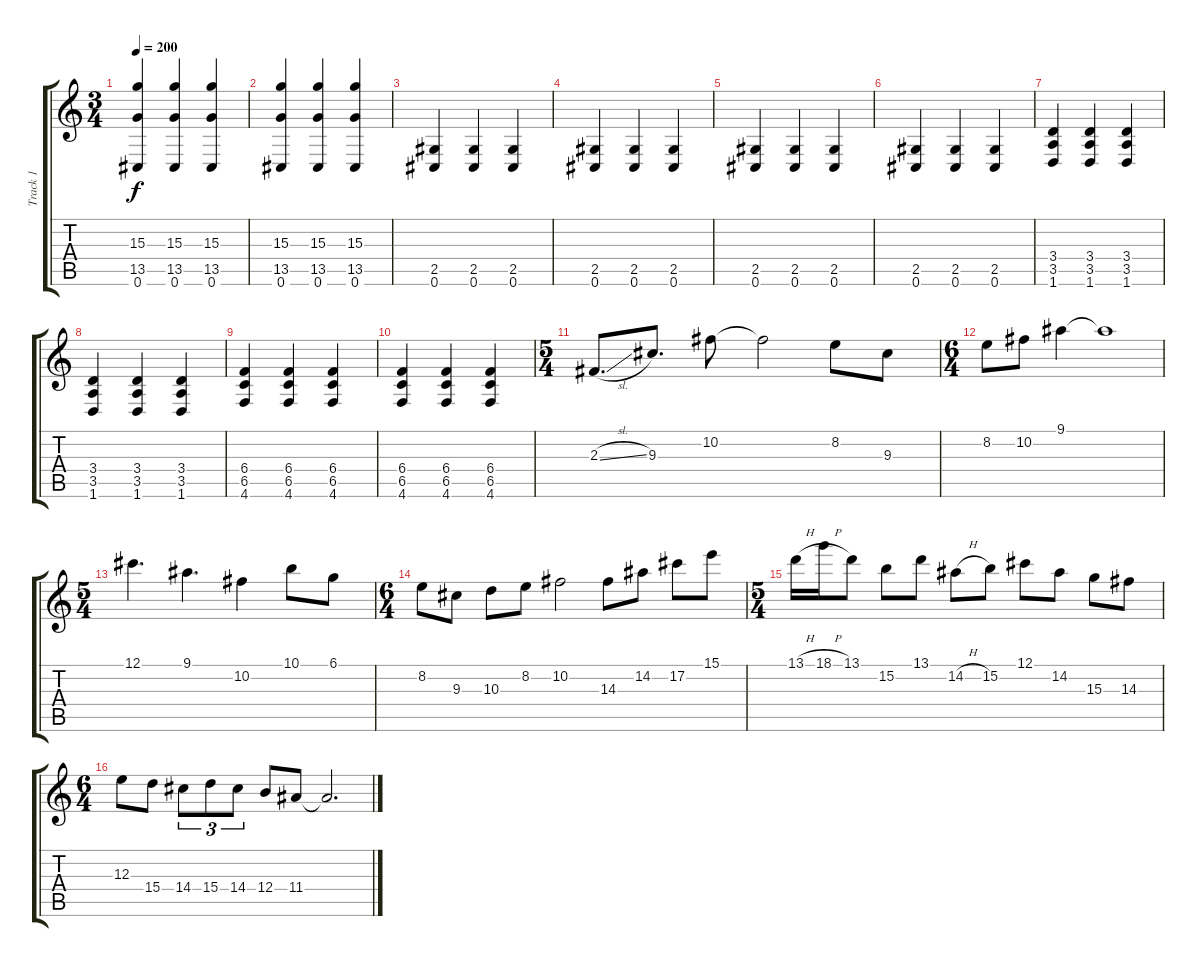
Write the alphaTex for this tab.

\track ("Track 1" "Track 1") {instrument distortionguitar}
\staff {score tabs}
\tuning (Db4 Ab3 E3 B2 Gb2 Db2) {hide}
\ts (3 4)
\tempo 200
\clef g2
\ks c
(15.3 13.5 0.6).4{dy f} (15.3 13.5 0.6).4 (15.3 13.5 0.6).4 |
(15.3 13.5 0.6).4 (15.3 13.5 0.6).4 (15.3 13.5 0.6).4 |
(2.5 0.6).4 (2.5 0.6).4 (2.5 0.6).4 |
(2.5 0.6).4 (2.5 0.6).4 (2.5 0.6).4 |
(2.5 0.6).4 (2.5 0.6).4 (2.5 0.6).4 |
(2.5 0.6).4 (2.5 0.6).4 (2.5 0.6).4 |
(3.4 3.5 1.6).4 (3.4 3.5 1.6).4 (3.4 3.5 1.6).4 |
(3.4 3.5 1.6).4 (3.4 3.5 1.6).4 (3.4 3.5 1.6).4 |
(6.4 6.5 4.6).4 (6.4 6.5 4.6).4 (6.4 6.5 4.6).4 |
(6.4 6.5 4.6).4 (6.4 6.5 4.6).4 (6.4 6.5 4.6).4 |
\ts (5 4)
2.3{sl}.8{d} 9.3.8{d} 10.2.8 10.2{t}.2 8.2.8 9.3.8 |
\ts (6 4)
8.2.8 10.2.8 9.1.4 9.1{t}.1 |
\ts (5 4)
12.1.4{d} 9.1.4{d} 10.2.4 10.1.8 6.1.8 |
\ts (6 4)
8.2.8 9.3.8 10.3.8 8.2.8 10.2.2 14.3.8 14.2.8 17.2.8 15.1.8 |
\ts (5 4)
13.1{h}.16 18.1{h}.16 13.1.8 15.2.8 13.1.8 14.2{h}.8 15.2.8 12.1.8 14.2.8 15.3.8 14.3.8 |
\ts (6 4)
12.3.8 15.4.8 14.4.8{tu (3 2)} 15.4.8{tu (3 2)} 14.4.8{tu (3 2)} 12.4.8 11.4.8 11.4{t}.2{d}
